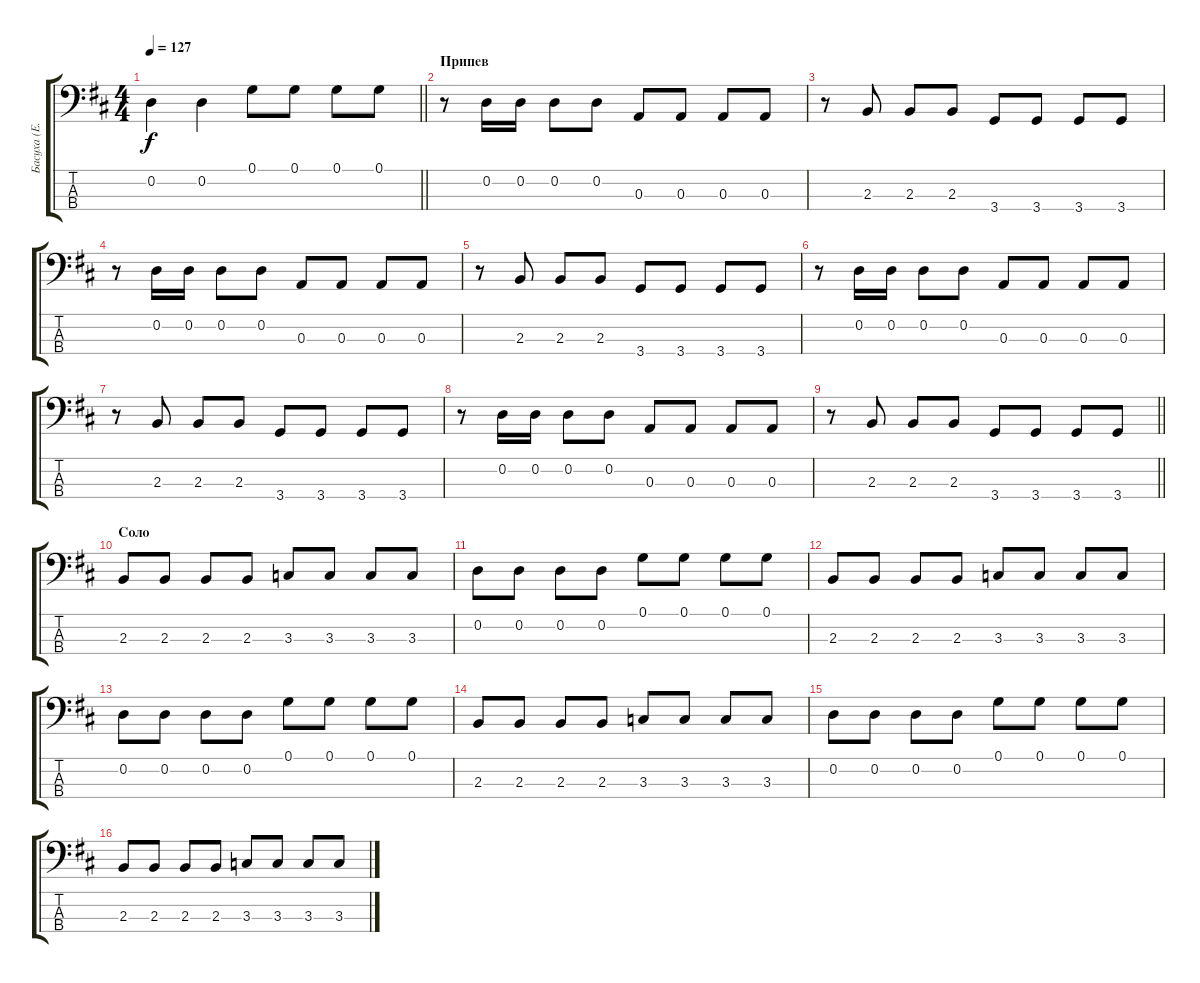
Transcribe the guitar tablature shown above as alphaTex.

\track ("Басуха (Е.Летов)" "Басуха (Е.") {instrument electricbassfinger}
\staff {score tabs}
\tuning (G2 D2 A1 E1) {hide}
\ts (4 4)
\tempo 127
\clef f4
\barLineRight lightlight
\ks d
0.2.4{dy f} 0.2.4 0.1.8 0.1.8 0.1.8 0.1.8 |
\section ("" "Припев")
r.8 0.2.16 0.2.16 0.2.8 0.2.8 0.3.8 0.3.8 0.3.8 0.3.8 |
r.8 2.3.8 2.3.8 2.3.8 3.4.8 3.4.8 3.4.8 3.4.8 |
r.8 0.2.16 0.2.16 0.2.8 0.2.8 0.3.8 0.3.8 0.3.8 0.3.8 |
r.8 2.3.8 2.3.8 2.3.8 3.4.8 3.4.8 3.4.8 3.4.8 |
r.8 0.2.16 0.2.16 0.2.8 0.2.8 0.3.8 0.3.8 0.3.8 0.3.8 |
r.8 2.3.8 2.3.8 2.3.8 3.4.8 3.4.8 3.4.8 3.4.8 |
r.8 0.2.16 0.2.16 0.2.8 0.2.8 0.3.8 0.3.8 0.3.8 0.3.8 |
\barLineRight lightlight
r.8 2.3.8 2.3.8 2.3.8 3.4.8 3.4.8 3.4.8 3.4.8 |
\section ("" "Соло")
2.3.8 2.3.8 2.3.8 2.3.8 3.3.8 3.3.8 3.3.8 3.3.8 |
0.2.8 0.2.8 0.2.8 0.2.8 0.1.8 0.1.8 0.1.8 0.1.8 |
2.3.8 2.3.8 2.3.8 2.3.8 3.3.8 3.3.8 3.3.8 3.3.8 |
0.2.8 0.2.8 0.2.8 0.2.8 0.1.8 0.1.8 0.1.8 0.1.8 |
2.3.8 2.3.8 2.3.8 2.3.8 3.3.8 3.3.8 3.3.8 3.3.8 |
0.2.8 0.2.8 0.2.8 0.2.8 0.1.8 0.1.8 0.1.8 0.1.8 |
2.3.8 2.3.8 2.3.8 2.3.8 3.3.8 3.3.8 3.3.8 3.3.8
